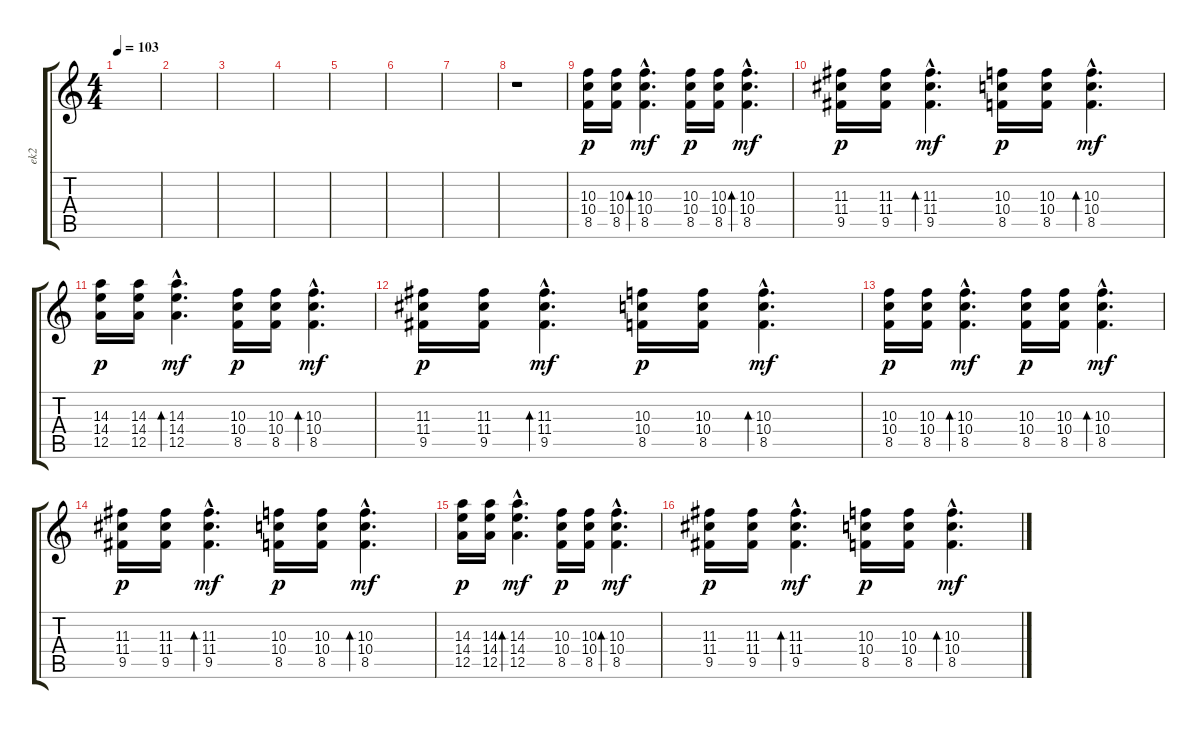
\track ("ek2" "ek2") {instrument overdrivenguitar}
\staff {score tabs}
\tuning (E4 B3 G3 D3 A2 E2) {hide}
\ts (4 4)
\tempo 103
\clef g2
\ks c
|
|
|
|
|
|
|
r.1{volume 12 balance 16 instrument acousticguitarsteel} |
(10.3 10.4 8.5).16{dy p} (10.3 10.4 8.5).16 (10.3{hac} 10.4{hac} 8.5{hac}).4{d bd 240 dy mf} (10.3 10.4 8.5).16{dy p} (10.3 10.4 8.5).16 (10.3{hac} 10.4{hac} 8.5{hac}).4{d bd 240 dy mf} |
(11.3 11.4 9.5).16{dy p} (11.3 11.4 9.5).16 (11.3{hac} 11.4{hac} 9.5{hac}).4{d bd 240 dy mf} (10.3 10.4 8.5).16{dy p} (10.3 10.4 8.5).16 (10.3{hac} 10.4{hac} 8.5{hac}).4{d bd 240 dy mf} |
(14.3 14.4 12.5).16{dy p} (14.3 14.4 12.5).16 (14.3{hac} 14.4{hac} 12.5{hac}).4{d bd 240 dy mf} (10.3 10.4 8.5).16{dy p} (10.3 10.4 8.5).16 (10.3{hac} 10.4{hac} 8.5{hac}).4{d bd 240 dy mf} |
(11.3 11.4 9.5).16{dy p} (11.3 11.4 9.5).16 (11.3{hac} 11.4{hac} 9.5{hac}).4{d bd 240 dy mf} (10.3 10.4 8.5).16{dy p} (10.3 10.4 8.5).16 (10.3{hac} 10.4{hac} 8.5{hac}).4{d bd 240 dy mf} |
(10.3 10.4 8.5).16{dy p volume 12 balance 8 instrument overdrivenguitar} (10.3 10.4 8.5).16 (10.3{hac} 10.4{hac} 8.5{hac}).4{d bd 240 dy mf} (10.3 10.4 8.5).16{dy p} (10.3 10.4 8.5).16 (10.3{hac} 10.4{hac} 8.5{hac}).4{d bd 240 dy mf} |
(11.3 11.4 9.5).16{dy p} (11.3 11.4 9.5).16 (11.3{hac} 11.4{hac} 9.5{hac}).4{d bd 240 dy mf} (10.3 10.4 8.5).16{dy p} (10.3 10.4 8.5).16 (10.3{hac} 10.4{hac} 8.5{hac}).4{d bd 240 dy mf} |
(14.3 14.4 12.5).16{dy p} (14.3 14.4 12.5).16 (14.3{hac} 14.4{hac} 12.5{hac}).4{d bd 240 dy mf} (10.3 10.4 8.5).16{dy p} (10.3 10.4 8.5).16 (10.3{hac} 10.4{hac} 8.5{hac}).4{d bd 240 dy mf} |
(11.3 11.4 9.5).16{dy p} (11.3 11.4 9.5).16 (11.3{hac} 11.4{hac} 9.5{hac}).4{d bd 240 dy mf} (10.3 10.4 8.5).16{dy p} (10.3 10.4 8.5).16 (10.3{hac} 10.4{hac} 8.5{hac}).4{d bd 240 dy mf}
